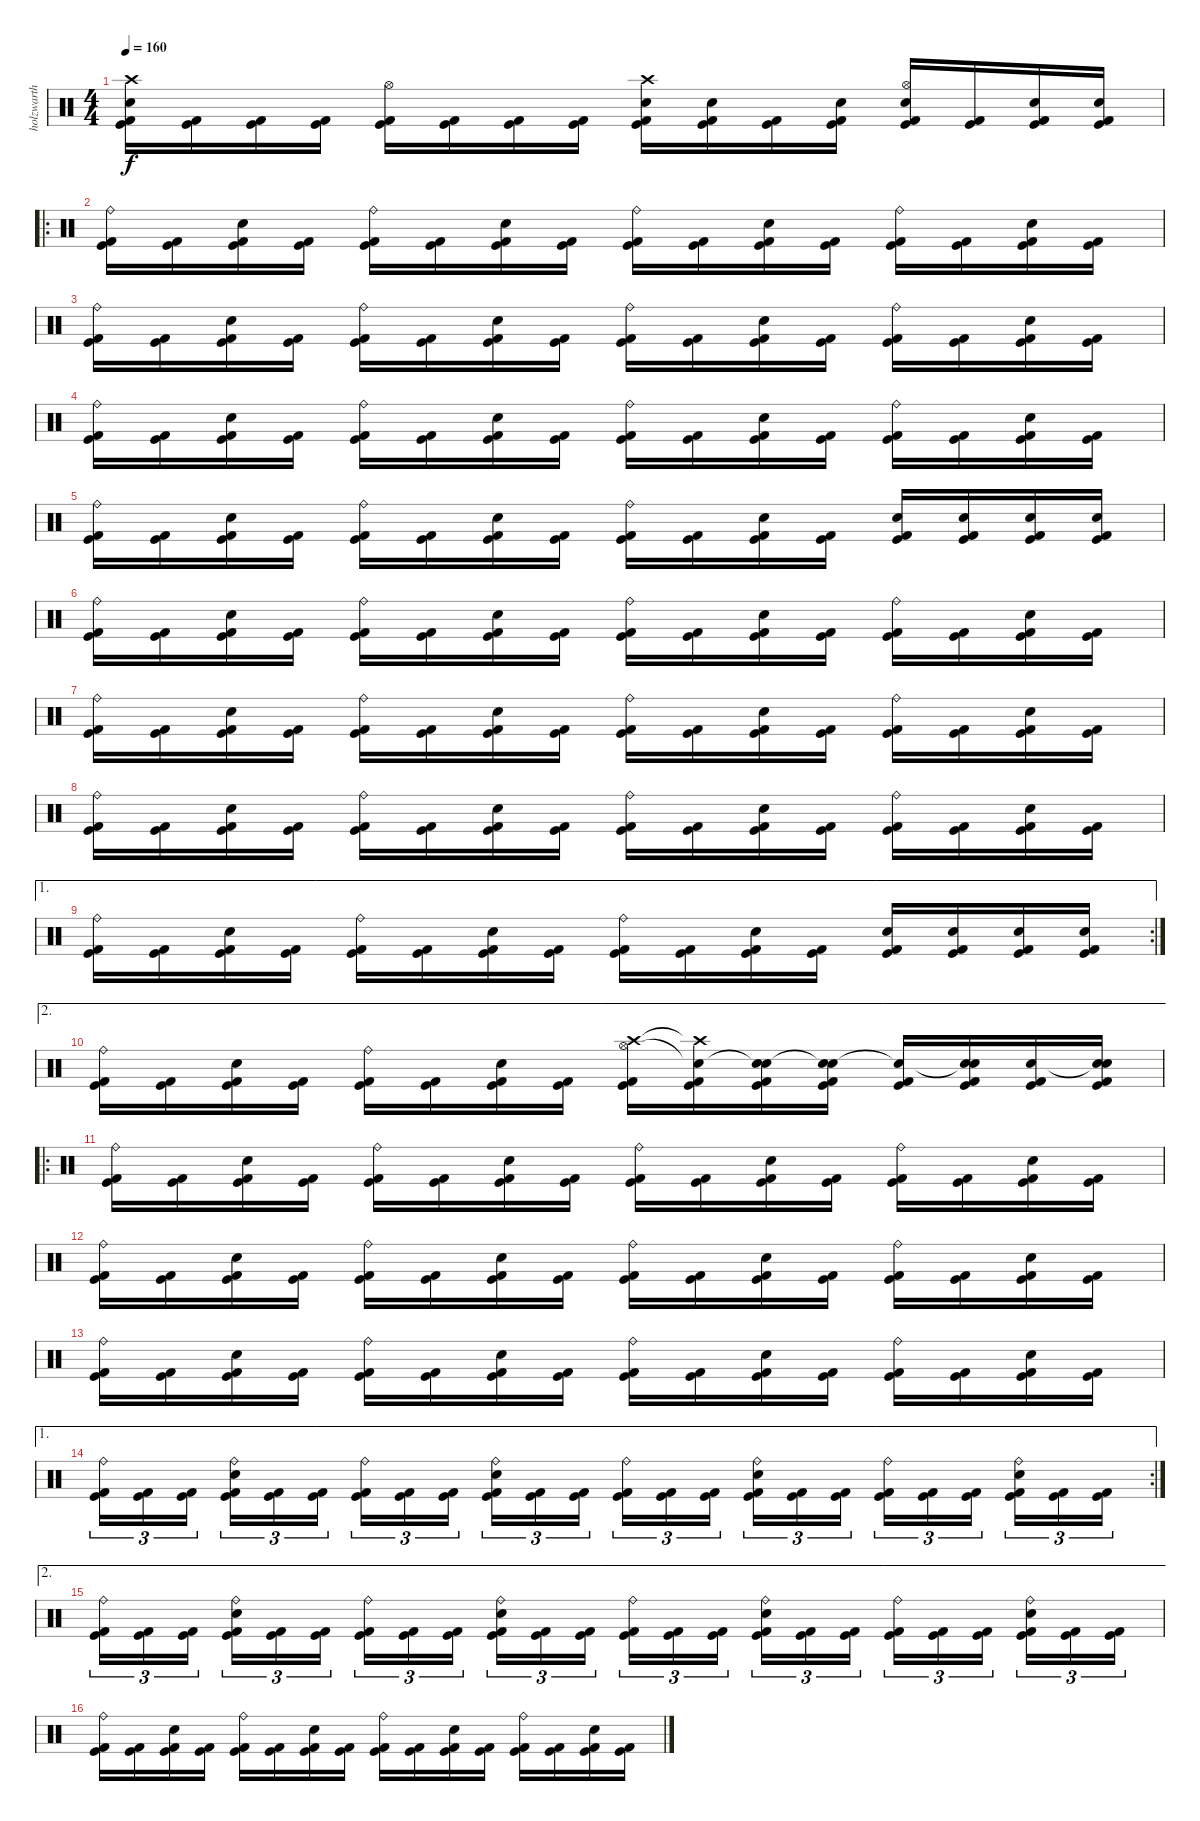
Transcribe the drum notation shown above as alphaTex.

\track ("holzwarth (leo)" "holzwarth ") {instrument percussion}
\staff {score}
\articulation defaults
\ts (4 4)
\tempo 160
\clef neutral
\ks c
("Crash high (hit)" "Snare (hit) 2" "Kick (hit)" "Kick (hit) 2").16{dy f} ("Kick (hit)" "Kick (hit) 2").16 ("Kick (hit)" "Kick (hit) 2").16 ("Kick (hit)" "Kick (hit) 2").16 ("Hi-Hat (open)" "Kick (hit)" "Kick (hit) 2").16 ("Kick (hit)" "Kick (hit) 2").16 ("Kick (hit)" "Kick (hit) 2").16 ("Kick (hit)" "Kick (hit) 2").16 ("Crash high (hit)" "Snare (hit) 2" "Kick (hit)" "Kick (hit) 2").16 ("Electric Snare (hit)" "Kick (hit)" "Kick (hit) 2").16 ("Kick (hit)" "Kick (hit) 2").16 ("Electric Snare (hit)" "Kick (hit)" "Kick (hit) 2").16 ("Electric Snare (hit)" "Hi-Hat (open)" "Kick (hit)" "Kick (hit) 2").16 ("Kick (hit)" "Kick (hit) 2").16 ("Electric Snare (hit)" "Kick (hit)" "Kick (hit) 2").16 ("Electric Snare (hit)" "Kick (hit)" "Kick (hit) 2").16 |
\ro
("Ride (bell)" "Kick (hit)" "Kick (hit) 2").16 ("Kick (hit)" "Kick (hit) 2").16 ("Snare (hit) 2" "Kick (hit)" "Kick (hit) 2").16 ("Kick (hit)" "Kick (hit) 2").16 ("Ride (bell)" "Kick (hit)" "Kick (hit) 2").16 ("Kick (hit)" "Kick (hit) 2").16 ("Snare (hit) 2" "Kick (hit)" "Kick (hit) 2").16 ("Kick (hit)" "Kick (hit) 2").16 ("Ride (bell)" "Kick (hit)" "Kick (hit) 2").16 ("Kick (hit)" "Kick (hit) 2").16 ("Snare (hit) 2" "Kick (hit)" "Kick (hit) 2").16 ("Kick (hit)" "Kick (hit) 2").16 ("Ride (bell)" "Kick (hit)" "Kick (hit) 2").16 ("Kick (hit)" "Kick (hit) 2").16 ("Snare (hit) 2" "Kick (hit)" "Kick (hit) 2").16 ("Kick (hit)" "Kick (hit) 2").16 |
("Ride (bell)" "Kick (hit)" "Kick (hit) 2").16 ("Kick (hit)" "Kick (hit) 2").16 ("Snare (hit) 2" "Kick (hit)" "Kick (hit) 2").16 ("Kick (hit)" "Kick (hit) 2").16 ("Ride (bell)" "Kick (hit)" "Kick (hit) 2").16 ("Kick (hit)" "Kick (hit) 2").16 ("Snare (hit) 2" "Kick (hit)" "Kick (hit) 2").16 ("Kick (hit)" "Kick (hit) 2").16 ("Ride (bell)" "Kick (hit)" "Kick (hit) 2").16 ("Kick (hit)" "Kick (hit) 2").16 ("Snare (hit) 2" "Kick (hit)" "Kick (hit) 2").16 ("Kick (hit)" "Kick (hit) 2").16 ("Ride (bell)" "Kick (hit)" "Kick (hit) 2").16 ("Kick (hit)" "Kick (hit) 2").16 ("Snare (hit) 2" "Kick (hit)" "Kick (hit) 2").16 ("Kick (hit)" "Kick (hit) 2").16 |
("Ride (bell)" "Kick (hit)" "Kick (hit) 2").16 ("Kick (hit)" "Kick (hit) 2").16 ("Snare (hit) 2" "Kick (hit)" "Kick (hit) 2").16 ("Kick (hit)" "Kick (hit) 2").16 ("Ride (bell)" "Kick (hit)" "Kick (hit) 2").16 ("Kick (hit)" "Kick (hit) 2").16 ("Snare (hit) 2" "Kick (hit)" "Kick (hit) 2").16 ("Kick (hit)" "Kick (hit) 2").16 ("Ride (bell)" "Kick (hit)" "Kick (hit) 2").16 ("Kick (hit)" "Kick (hit) 2").16 ("Snare (hit) 2" "Kick (hit)" "Kick (hit) 2").16 ("Kick (hit)" "Kick (hit) 2").16 ("Ride (bell)" "Kick (hit)" "Kick (hit) 2").16 ("Kick (hit)" "Kick (hit) 2").16 ("Snare (hit) 2" "Kick (hit)" "Kick (hit) 2").16 ("Kick (hit)" "Kick (hit) 2").16 |
("Ride (bell)" "Kick (hit)" "Kick (hit) 2").16 ("Kick (hit)" "Kick (hit) 2").16 ("Snare (hit) 2" "Kick (hit)" "Kick (hit) 2").16 ("Kick (hit)" "Kick (hit) 2").16 ("Ride (bell)" "Kick (hit)" "Kick (hit) 2").16 ("Kick (hit)" "Kick (hit) 2").16 ("Snare (hit) 2" "Kick (hit)" "Kick (hit) 2").16 ("Kick (hit)" "Kick (hit) 2").16 ("Ride (bell)" "Kick (hit)" "Kick (hit) 2").16 ("Kick (hit)" "Kick (hit) 2").16 ("Snare (hit) 2" "Kick (hit)" "Kick (hit) 2").16 ("Kick (hit)" "Kick (hit) 2").16 ("Snare (hit) 2" "Kick (hit)" "Kick (hit) 2").16 ("Snare (hit) 2" "Kick (hit)" "Kick (hit) 2").16 ("Snare (hit) 2" "Kick (hit)" "Kick (hit) 2").16 ("Snare (hit) 2" "Kick (hit)" "Kick (hit) 2").16 |
("Ride (bell)" "Kick (hit)" "Kick (hit) 2").16 ("Kick (hit)" "Kick (hit) 2").16 ("Snare (hit) 2" "Kick (hit)" "Kick (hit) 2").16 ("Kick (hit)" "Kick (hit) 2").16 ("Ride (bell)" "Kick (hit)" "Kick (hit) 2").16 ("Kick (hit)" "Kick (hit) 2").16 ("Snare (hit) 2" "Kick (hit)" "Kick (hit) 2").16 ("Kick (hit)" "Kick (hit) 2").16 ("Ride (bell)" "Kick (hit)" "Kick (hit) 2").16 ("Kick (hit)" "Kick (hit) 2").16 ("Snare (hit) 2" "Kick (hit)" "Kick (hit) 2").16 ("Kick (hit)" "Kick (hit) 2").16 ("Ride (bell)" "Kick (hit)" "Kick (hit) 2").16 ("Kick (hit)" "Kick (hit) 2").16 ("Snare (hit) 2" "Kick (hit)" "Kick (hit) 2").16 ("Kick (hit)" "Kick (hit) 2").16 |
("Ride (bell)" "Kick (hit)" "Kick (hit) 2").16 ("Kick (hit)" "Kick (hit) 2").16 ("Snare (hit) 2" "Kick (hit)" "Kick (hit) 2").16 ("Kick (hit)" "Kick (hit) 2").16 ("Ride (bell)" "Kick (hit)" "Kick (hit) 2").16 ("Kick (hit)" "Kick (hit) 2").16 ("Snare (hit) 2" "Kick (hit)" "Kick (hit) 2").16 ("Kick (hit)" "Kick (hit) 2").16 ("Ride (bell)" "Kick (hit)" "Kick (hit) 2").16 ("Kick (hit)" "Kick (hit) 2").16 ("Snare (hit) 2" "Kick (hit)" "Kick (hit) 2").16 ("Kick (hit)" "Kick (hit) 2").16 ("Ride (bell)" "Kick (hit)" "Kick (hit) 2").16 ("Kick (hit)" "Kick (hit) 2").16 ("Snare (hit) 2" "Kick (hit)" "Kick (hit) 2").16 ("Kick (hit)" "Kick (hit) 2").16 |
("Ride (bell)" "Kick (hit)" "Kick (hit) 2").16 ("Kick (hit)" "Kick (hit) 2").16 ("Snare (hit) 2" "Kick (hit)" "Kick (hit) 2").16 ("Kick (hit)" "Kick (hit) 2").16 ("Ride (bell)" "Kick (hit)" "Kick (hit) 2").16 ("Kick (hit)" "Kick (hit) 2").16 ("Snare (hit) 2" "Kick (hit)" "Kick (hit) 2").16 ("Kick (hit)" "Kick (hit) 2").16 ("Ride (bell)" "Kick (hit)" "Kick (hit) 2").16 ("Kick (hit)" "Kick (hit) 2").16 ("Snare (hit) 2" "Kick (hit)" "Kick (hit) 2").16 ("Kick (hit)" "Kick (hit) 2").16 ("Ride (bell)" "Kick (hit)" "Kick (hit) 2").16 ("Kick (hit)" "Kick (hit) 2").16 ("Snare (hit) 2" "Kick (hit)" "Kick (hit) 2").16 ("Kick (hit)" "Kick (hit) 2").16 |
\ae 1
\rc 2
("Ride (bell)" "Kick (hit)" "Kick (hit) 2").16 ("Kick (hit)" "Kick (hit) 2").16 ("Snare (hit) 2" "Kick (hit)" "Kick (hit) 2").16 ("Kick (hit)" "Kick (hit) 2").16 ("Ride (bell)" "Kick (hit)" "Kick (hit) 2").16 ("Kick (hit)" "Kick (hit) 2").16 ("Snare (hit) 2" "Kick (hit)" "Kick (hit) 2").16 ("Kick (hit)" "Kick (hit) 2").16 ("Ride (bell)" "Kick (hit)" "Kick (hit) 2").16 ("Kick (hit)" "Kick (hit) 2").16 ("Snare (hit) 2" "Kick (hit)" "Kick (hit) 2").16 ("Kick (hit)" "Kick (hit) 2").16 ("Snare (hit) 2" "Kick (hit)" "Kick (hit) 2").16 ("Snare (hit) 2" "Kick (hit)" "Kick (hit) 2").16 ("Snare (hit) 2" "Kick (hit)" "Kick (hit) 2").16 ("Snare (hit) 2" "Kick (hit)" "Kick (hit) 2").16 |
\ae 2
("Ride (bell)" "Kick (hit)" "Kick (hit) 2").16 ("Kick (hit)" "Kick (hit) 2").16 ("Snare (hit) 2" "Kick (hit)" "Kick (hit) 2").16 ("Kick (hit)" "Kick (hit) 2").16 ("Ride (bell)" "Kick (hit)" "Kick (hit) 2").16 ("Kick (hit)" "Kick (hit) 2").16 ("Snare (hit) 2" "Kick (hit)" "Kick (hit) 2").16 ("Kick (hit)" "Kick (hit) 2").16 ("Hi-Hat (open)" "Crash high (hit)" "Kick (hit)" "Kick (hit) 2").16 ("Snare (hit)"{t} "Crash high (hit)"{t} "Kick (hit)" "Kick (hit) 2").16 ("Snare (hit)"{t} "Snare (hit) 2" "Kick (hit)" "Kick (hit) 2").16 ("Snare (hit)"{t} "Snare (hit) 2" "Kick (hit)" "Kick (hit) 2").16 ("Snare (hit)"{t} "Kick (hit)" "Kick (hit) 2").16 ("Snare (hit)"{t} "Snare (hit) 2" "Kick (hit)" "Kick (hit) 2").16 ("Snare (hit) 2" "Kick (hit)" "Kick (hit) 2").16 ("Snare (hit)"{t} "Snare (hit) 2" "Kick (hit)" "Kick (hit) 2").16 |
\ro
("Ride (bell)" "Kick (hit)" "Kick (hit) 2").16 ("Kick (hit)" "Kick (hit) 2").16 ("Snare (hit) 2" "Kick (hit)" "Kick (hit) 2").16 ("Kick (hit)" "Kick (hit) 2").16 ("Ride (bell)" "Kick (hit)" "Kick (hit) 2").16 ("Kick (hit)" "Kick (hit) 2").16 ("Snare (hit) 2" "Kick (hit)" "Kick (hit) 2").16 ("Kick (hit)" "Kick (hit) 2").16 ("Ride (bell)" "Kick (hit)" "Kick (hit) 2").16 ("Kick (hit)" "Kick (hit) 2").16 ("Snare (hit) 2" "Kick (hit)" "Kick (hit) 2").16 ("Kick (hit)" "Kick (hit) 2").16 ("Ride (bell)" "Kick (hit)" "Kick (hit) 2").16 ("Kick (hit)" "Kick (hit) 2").16 ("Snare (hit) 2" "Kick (hit)" "Kick (hit) 2").16 ("Kick (hit)" "Kick (hit) 2").16 |
("Ride (bell)" "Kick (hit)" "Kick (hit) 2").16 ("Kick (hit)" "Kick (hit) 2").16 ("Snare (hit) 2" "Kick (hit)" "Kick (hit) 2").16 ("Kick (hit)" "Kick (hit) 2").16 ("Ride (bell)" "Kick (hit)" "Kick (hit) 2").16 ("Kick (hit)" "Kick (hit) 2").16 ("Snare (hit) 2" "Kick (hit)" "Kick (hit) 2").16 ("Kick (hit)" "Kick (hit) 2").16 ("Ride (bell)" "Kick (hit)" "Kick (hit) 2").16 ("Kick (hit)" "Kick (hit) 2").16 ("Snare (hit) 2" "Kick (hit)" "Kick (hit) 2").16 ("Kick (hit)" "Kick (hit) 2").16 ("Ride (bell)" "Kick (hit)" "Kick (hit) 2").16 ("Kick (hit)" "Kick (hit) 2").16 ("Snare (hit) 2" "Kick (hit)" "Kick (hit) 2").16 ("Kick (hit)" "Kick (hit) 2").16 |
("Ride (bell)" "Kick (hit)" "Kick (hit) 2").16 ("Kick (hit)" "Kick (hit) 2").16 ("Snare (hit) 2" "Kick (hit)" "Kick (hit) 2").16 ("Kick (hit)" "Kick (hit) 2").16 ("Ride (bell)" "Kick (hit)" "Kick (hit) 2").16 ("Kick (hit)" "Kick (hit) 2").16 ("Snare (hit) 2" "Kick (hit)" "Kick (hit) 2").16 ("Kick (hit)" "Kick (hit) 2").16 ("Ride (bell)" "Kick (hit)" "Kick (hit) 2").16 ("Kick (hit)" "Kick (hit) 2").16 ("Snare (hit) 2" "Kick (hit)" "Kick (hit) 2").16 ("Kick (hit)" "Kick (hit) 2").16 ("Ride (bell)" "Kick (hit)" "Kick (hit) 2").16 ("Kick (hit)" "Kick (hit) 2").16 ("Snare (hit) 2" "Kick (hit)" "Kick (hit) 2").16 ("Kick (hit)" "Kick (hit) 2").16 |
\ae 1
\rc 2
("Ride (bell)" "Kick (hit)" "Kick (hit) 2").16{tu (3 2)} ("Kick (hit)" "Kick (hit) 2").16{tu (3 2)} ("Kick (hit)" "Kick (hit) 2").16{tu (3 2)} ("Ride (bell)" "Snare (hit) 2" "Kick (hit)" "Kick (hit) 2").16{tu (3 2)} ("Kick (hit)" "Kick (hit) 2").16{tu (3 2)} ("Kick (hit)" "Kick (hit) 2").16{tu (3 2)} ("Ride (bell)" "Kick (hit)" "Kick (hit) 2").16{tu (3 2)} ("Kick (hit)" "Kick (hit) 2").16{tu (3 2)} ("Kick (hit)" "Kick (hit) 2").16{tu (3 2)} ("Ride (bell)" "Snare (hit) 2" "Kick (hit)" "Kick (hit) 2").16{tu (3 2)} ("Kick (hit)" "Kick (hit) 2").16{tu (3 2)} ("Kick (hit)" "Kick (hit) 2").16{tu (3 2)} ("Ride (bell)" "Kick (hit)" "Kick (hit) 2").16{tu (3 2)} ("Kick (hit)" "Kick (hit) 2").16{tu (3 2)} ("Kick (hit)" "Kick (hit) 2").16{tu (3 2)} ("Ride (bell)" "Snare (hit) 2" "Kick (hit)" "Kick (hit) 2").16{tu (3 2)} ("Kick (hit)" "Kick (hit) 2").16{tu (3 2)} ("Kick (hit)" "Kick (hit) 2").16{tu (3 2)} ("Ride (bell)" "Kick (hit)" "Kick (hit) 2").16{tu (3 2)} ("Kick (hit)" "Kick (hit) 2").16{tu (3 2)} ("Kick (hit)" "Kick (hit) 2").16{tu (3 2)} ("Ride (bell)" "Snare (hit) 2" "Kick (hit)" "Kick (hit) 2").16{tu (3 2)} ("Kick (hit)" "Kick (hit) 2").16{tu (3 2)} ("Kick (hit)" "Kick (hit) 2").16{tu (3 2)} |
\ae 2
("Ride (bell)" "Kick (hit)" "Kick (hit) 2").16{tu (3 2)} ("Kick (hit)" "Kick (hit) 2").16{tu (3 2)} ("Kick (hit)" "Kick (hit) 2").16{tu (3 2)} ("Ride (bell)" "Snare (hit) 2" "Kick (hit)" "Kick (hit) 2").16{tu (3 2)} ("Kick (hit)" "Kick (hit) 2").16{tu (3 2)} ("Kick (hit)" "Kick (hit) 2").16{tu (3 2)} ("Ride (bell)" "Kick (hit)" "Kick (hit) 2").16{tu (3 2)} ("Kick (hit)" "Kick (hit) 2").16{tu (3 2)} ("Kick (hit)" "Kick (hit) 2").16{tu (3 2)} ("Ride (bell)" "Snare (hit) 2" "Kick (hit)" "Kick (hit) 2").16{tu (3 2)} ("Kick (hit)" "Kick (hit) 2").16{tu (3 2)} ("Kick (hit)" "Kick (hit) 2").16{tu (3 2)} ("Ride (bell)" "Kick (hit)" "Kick (hit) 2").16{tu (3 2)} ("Kick (hit)" "Kick (hit) 2").16{tu (3 2)} ("Kick (hit)" "Kick (hit) 2").16{tu (3 2)} ("Ride (bell)" "Snare (hit) 2" "Kick (hit)" "Kick (hit) 2").16{tu (3 2)} ("Kick (hit)" "Kick (hit) 2").16{tu (3 2)} ("Kick (hit)" "Kick (hit) 2").16{tu (3 2)} ("Ride (bell)" "Kick (hit)" "Kick (hit) 2").16{tu (3 2)} ("Kick (hit)" "Kick (hit) 2").16{tu (3 2)} ("Kick (hit)" "Kick (hit) 2").16{tu (3 2)} ("Ride (bell)" "Snare (hit) 2" "Kick (hit)" "Kick (hit) 2").16{tu (3 2)} ("Kick (hit)" "Kick (hit) 2").16{tu (3 2)} ("Kick (hit)" "Kick (hit) 2").16{tu (3 2)} |
("Kick (hit) 2" "Kick (hit)" "Ride (bell)").16 ("Kick (hit) 2" "Kick (hit)").16 ("Kick (hit) 2" "Kick (hit)" "Snare (hit) 2").16 ("Kick (hit) 2" "Kick (hit)").16 ("Kick (hit) 2" "Kick (hit)" "Ride (bell)").16 ("Kick (hit) 2" "Kick (hit)").16 ("Kick (hit) 2" "Kick (hit)" "Snare (hit) 2").16 ("Kick (hit) 2" "Kick (hit)").16 ("Kick (hit) 2" "Kick (hit)" "Ride (bell)").16 ("Kick (hit) 2" "Kick (hit)").16 ("Kick (hit) 2" "Kick (hit)" "Snare (hit) 2").16 ("Kick (hit) 2" "Kick (hit)").16 ("Kick (hit) 2" "Kick (hit)" "Ride (bell)").16 ("Kick (hit) 2" "Kick (hit)").16 ("Kick (hit) 2" "Kick (hit)" "Snare (hit) 2").16 ("Kick (hit) 2" "Kick (hit)").16
